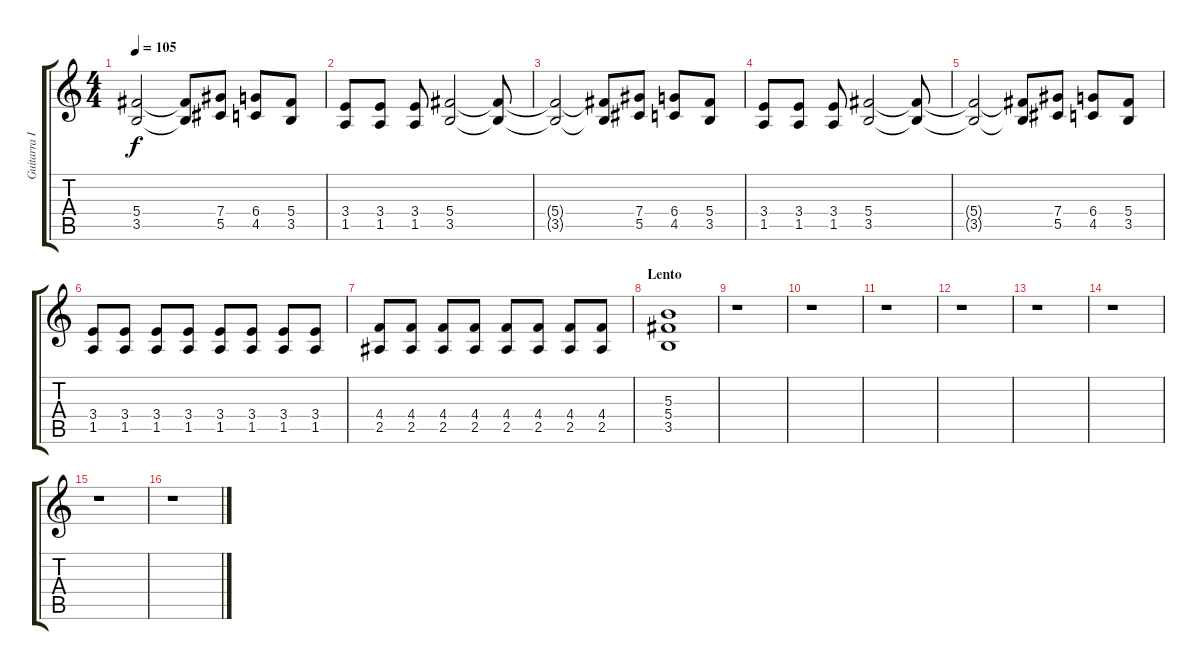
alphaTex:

\track ("Guitarra II (Base)" "Guitarra I") {instrument distortionguitar}
\staff {score tabs}
\tuning (Eb4 Bb3 Gb3 Db3 Ab2 Eb2) {hide}
\ts (4 4)
\tempo 105
\clef g2
\ks c
(5.4{t} 3.5{t}).2{dy f} (5.4{t} 3.5{t}).8 (7.4 5.5).8 (6.4 4.5).8 (5.4 3.5).8 |
(3.4 1.5).8 (3.4 1.5).8 (3.4 1.5).8 (5.4 3.5).2 (5.4{t} 3.5{t}).8 |
(5.4{t} 3.5{t}).2 (5.4{t} 3.5{t}).8 (7.4 5.5).8 (6.4 4.5).8 (5.4 3.5).8 |
(3.4 1.5).8 (3.4 1.5).8 (3.4 1.5).8 (5.4 3.5).2 (5.4{t} 3.5{t}).8 |
(5.4{t} 3.5{t}).2 (5.4{t} 3.5{t}).8 (7.4 5.5).8 (6.4 4.5).8 (5.4 3.5).8 |
(3.4 1.5).8 (3.4 1.5).8 (3.4 1.5).8 (3.4 1.5).8 (3.4 1.5).8 (3.4 1.5).8 (3.4 1.5).8 (3.4 1.5).8 |
(4.4 2.5).8 (4.4 2.5).8 (4.4 2.5).8 (4.4 2.5).8 (4.4 2.5).8 (4.4 2.5).8 (4.4 2.5).8 (4.4 2.5).8 |
\section ("" "Lento")
(5.3 5.4 3.5).1 |
r.1 |
r.1 |
r.1 |
r.1 |
r.1 |
r.1 |
r.1 |
r.1
